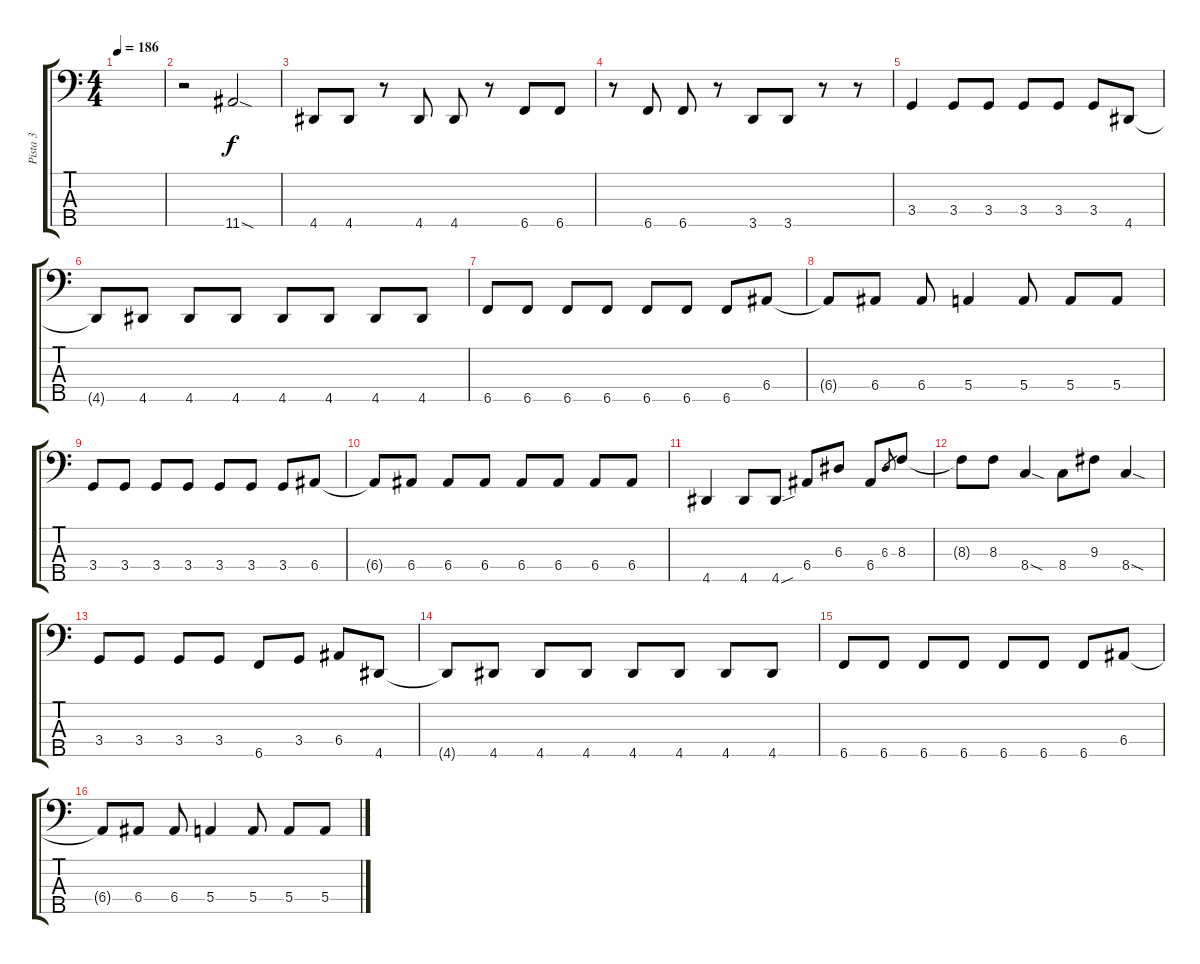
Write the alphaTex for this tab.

\track ("Pista 3" "Pista 3") {instrument electricbassfinger}
\staff {score tabs}
\tuning (G2 D2 A1 E1 B0) {hide}
\ts (4 4)
\tempo 186
\clef f4
\ks c
|
r.2 11.5{sod}.2 |
4.5.8 4.5.8 r.8 4.5.8 4.5.8 r.8 6.5.8 6.5.8 |
r.8 6.5.8 6.5.8 r.8 3.5.8 3.5.8 r.8 r.8 |
3.4.4 3.4.8 3.4.8 3.4.8 3.4.8 3.4.8 4.5.8 |
4.5{t}.8 4.5.8 4.5.8 4.5.8 4.5.8 4.5.8 4.5.8 4.5.8 |
6.5.8 6.5.8 6.5.8 6.5.8 6.5.8 6.5.8 6.5.8 6.4.8 |
6.4{t}.8 6.4.8 6.4.8 5.4.4 5.4.8 5.4.8 5.4.8 |
3.4.8 3.4.8 3.4.8 3.4.8 3.4.8 3.4.8 3.4.8 6.4.8 |
6.4{t}.8 6.4.8 6.4.8 6.4.8 6.4.8 6.4.8 6.4.8 6.4.8 |
4.5.4 4.5.8 4.5{sou}.8 6.4.8 6.3.8 6.4.8 6.3.8{gr} 8.3.8 |
8.3{t}.8 8.3.8 8.4{sod}.4 8.4.8 9.3.8 8.4{sod}.4 |
3.4.8 3.4.8 3.4.8 3.4.8 6.5.8 3.4.8 6.4.8 4.5.8 |
4.5{t}.8 4.5.8 4.5.8 4.5.8 4.5.8 4.5.8 4.5.8 4.5.8 |
6.5.8 6.5.8 6.5.8 6.5.8 6.5.8 6.5.8 6.5.8 6.4.8 |
6.4{t}.8 6.4.8 6.4.8 5.4.4 5.4.8 5.4.8 5.4.8
